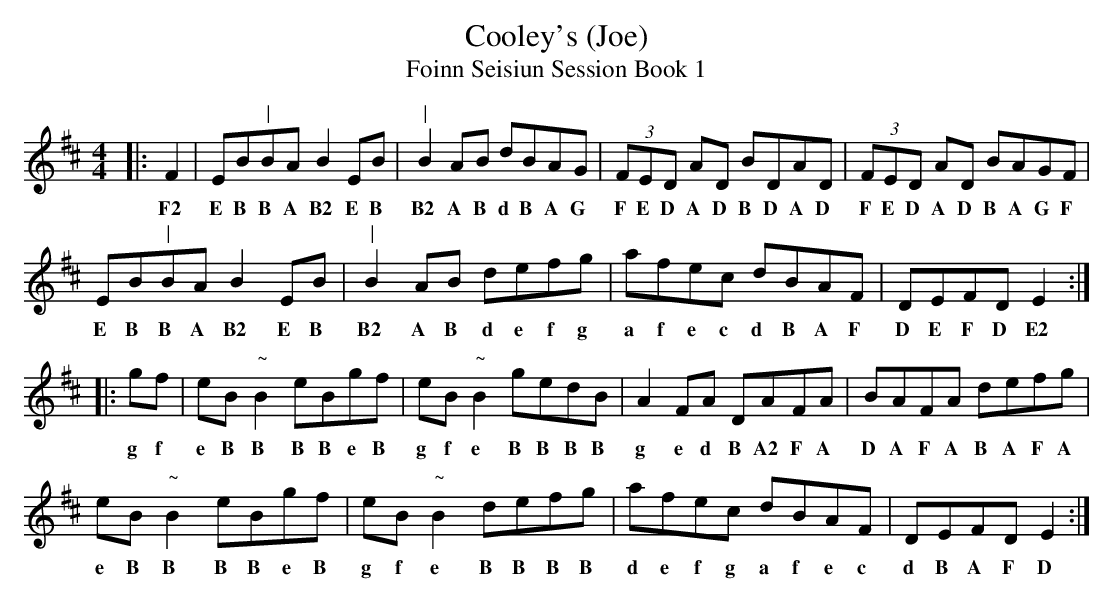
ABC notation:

X:1 - 40
T: Cooley's (Joe)
T: Foinn Seisiun Session Book 1
M: 4/4
L: 1/8
K: D
|:F2|EB"|"BA B2 EB|"|"B2 AB dBAG|(3FED AD BDAD|(3FED AD BAGF|
w: F2 E B B A B2 E B B2 A B d B A G F E D A D B D A D F E D A D B A G F
EB"|"BA B2 EB|"|"B2 AB defg|afec dBAF|DEFD E2:|
w: E B B A B2 E B B2 A B d e f g a f e c d B A F D E F D E2
|:gf|eB "~"B2 eBgf|eB "~"B2 gedB|A2 FA DAFA|BAFA  defg|
w: g f e B B B B e B g f e B B B B g e d B A2 F A D A F A B A F A  d e f g
eB "~"B2 eBgf|eB "~"B2 defg|afec dBAF|DEFD E2:|
w: e B B B B  e B g f e B  B B B d e f g a f e c d B A F D E F D E2
